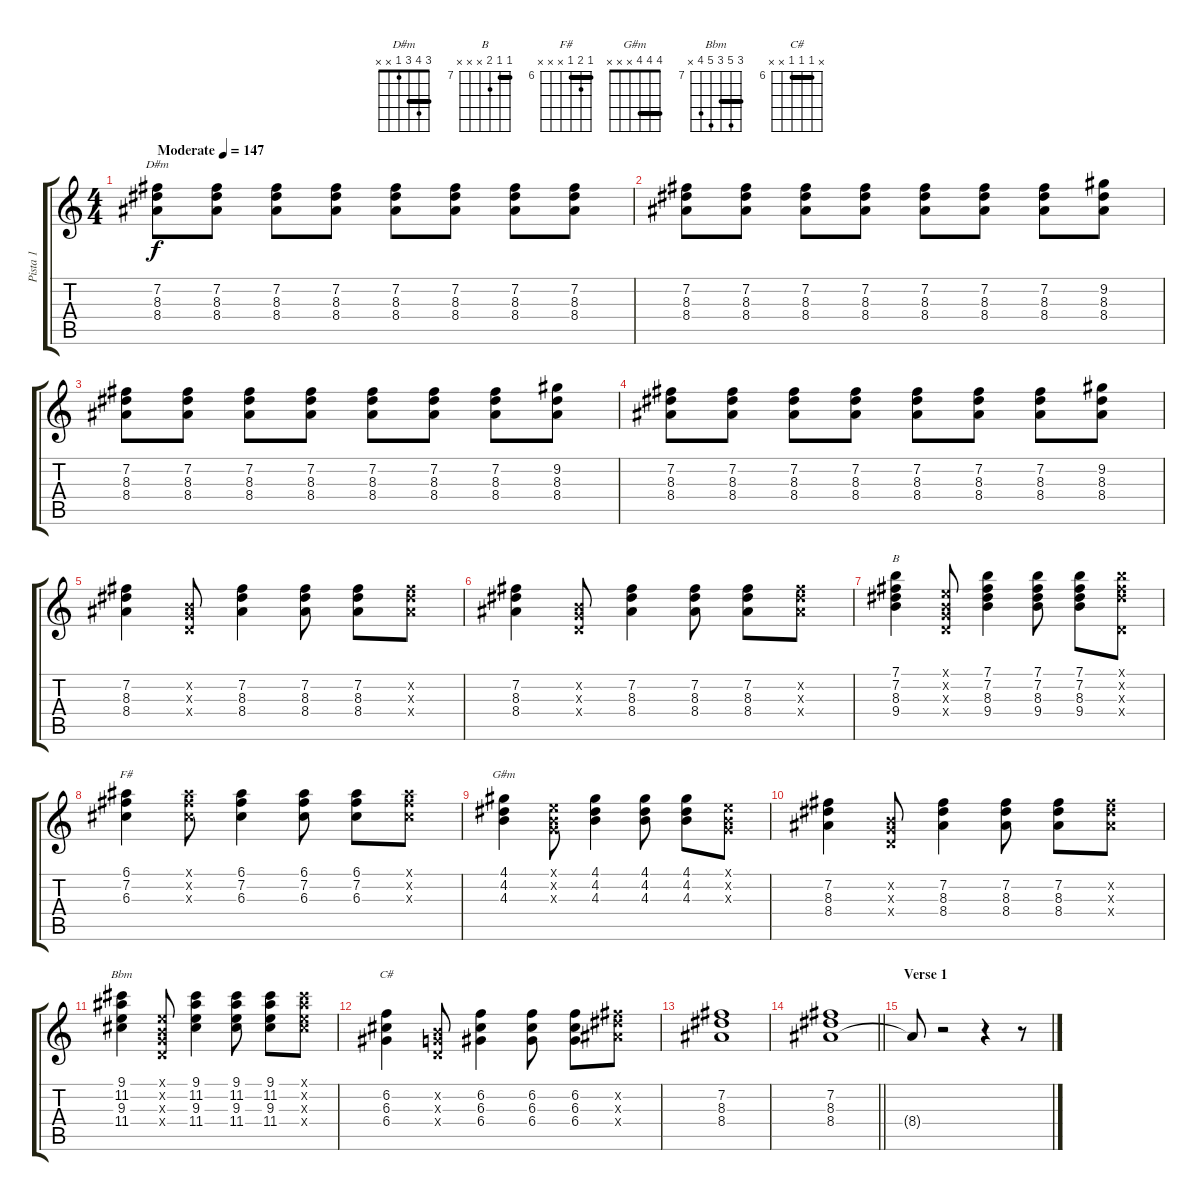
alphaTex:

\track ("Pista 1" "Pista 1") {instrument overdrivenguitar}
\staff {score tabs}
\tuning (E4 B3 G3 D3 A2 E2) {hide}
\chord ("D#m" 3 4 3 1 x x) {barre 3}
\chord ("B" 7 7 8 x x x) {firstfret 7 barre 7}
\chord ("F#" 6 7 6 x x x) {firstfret 6 barre 6}
\chord ("G#m" 4 4 4 x x x) {barre 4}
\chord ("Bbm" 9 11 9 11 10 x) {firstfret 7 barre 9}
\chord ("C#" x 6 6 6 x x) {firstfret 6 barre 6}
\ts (4 4)
\tempo (147 "Moderate")
\clef g2
\ks c
(7.2 8.3 8.4).8{ch "D#m" dy f instrument overdrivenguitar} (7.2 8.3 8.4).8 (7.2 8.3 8.4).8 (7.2 8.3 8.4).8 (7.2 8.3 8.4).8 (7.2 8.3 8.4).8 (7.2 8.3 8.4).8 (7.2 8.3 8.4).8 |
(7.2 8.3 8.4).8 (7.2 8.3 8.4).8 (7.2 8.3 8.4).8 (7.2 8.3 8.4).8 (7.2 8.3 8.4).8 (7.2 8.3 8.4).8 (7.2 8.3 8.4).8 (9.2 8.3 8.4).8 |
(7.2 8.3 8.4).8 (7.2 8.3 8.4).8 (7.2 8.3 8.4).8 (7.2 8.3 8.4).8 (7.2 8.3 8.4).8 (7.2 8.3 8.4).8 (7.2 8.3 8.4).8 (9.2 8.3 8.4).8 |
(7.2 8.3 8.4).8 (7.2 8.3 8.4).8 (7.2 8.3 8.4).8 (7.2 8.3 8.4).8 (7.2 8.3 8.4).8 (7.2 8.3 8.4).8 (7.2 8.3 8.4).8 (9.2 8.3 8.4).8 |
(7.2 8.3 8.4).4 (0.2{x} 0.3{x} 0.4{x}).8 (7.2 8.3 8.4).4 (7.2 8.3 8.4).8 (7.2 8.3 8.4).8 (7.2{x} 8.3{x} 8.4{x}).8 |
(7.2 8.3 8.4).4 (0.2{x} 0.3{x} 0.4{x}).8 (7.2 8.3 8.4).4 (7.2 8.3 8.4).8 (7.2 8.3 8.4).8 (7.2{x} 8.3{x} 8.4{x}).8 |
(7.1 7.2 8.3 9.4).4{ch "B"} (0.1{x} 0.2{x} 0.3{x} 0.4{x}).8 (7.1 7.2 8.3 9.4).4 (7.1 7.2 8.3 9.4).8 (7.1 7.2 8.3 9.4).8 (7.1{x} 7.2{x} 8.3{x} 0.4{x}).8 |
(6.1 7.2 6.3).4{ch "F#"} (6.1{x} 7.2{x} 6.3{x}).8 (6.1 7.2 6.3).4 (6.1 7.2 6.3).8 (6.1 7.2 6.3).8 (6.1{x} 7.2{x} 6.3{x}).8 |
(4.1 4.2 4.3).4{ch "G#m"} (0.1{x} 0.2{x} 0.3{x}).8 (4.1 4.2 4.3).4 (4.1 4.2 4.3).8 (4.1 4.2 4.3).8 (0.1{x} 0.2{x} 0.3{x}).8 |
(7.2 8.3 8.4).4 (0.2{x} 0.3{x} 0.4{x}).8 (7.2 8.3 8.4).4 (7.2 8.3 8.4).8 (7.2 8.3 8.4).8 (7.2{x} 8.3{x} 8.4{x}).8 |
(9.1 11.2 9.3 11.4).4{ch "Bbm"} (0.1{x} 0.2{x} 0.3{x} 0.4{x}).8 (9.1 11.2 9.3 11.4).4 (9.1 11.2 9.3 11.4).8 (9.1 11.2 9.3 11.4).8 (9.1{x} 11.2{x} 9.3{x} 11.4{x}).8 |
(6.2 6.3 6.4).4{ch "C#"} (0.2{x} 0.3{x} 0.4{x}).8 (6.2 6.3 6.4).4 (6.2 6.3 6.4).8 (6.2 6.3 6.4).8 (7.2{x} 8.3{x} 8.4{x}).8 |
(7.2 8.3 8.4).1 |
\barLineRight lightlight
(7.2 8.3 8.4).1 |
\section ("" "Verse 1")
8.4{t}.8 r.2 r.4 r.8
